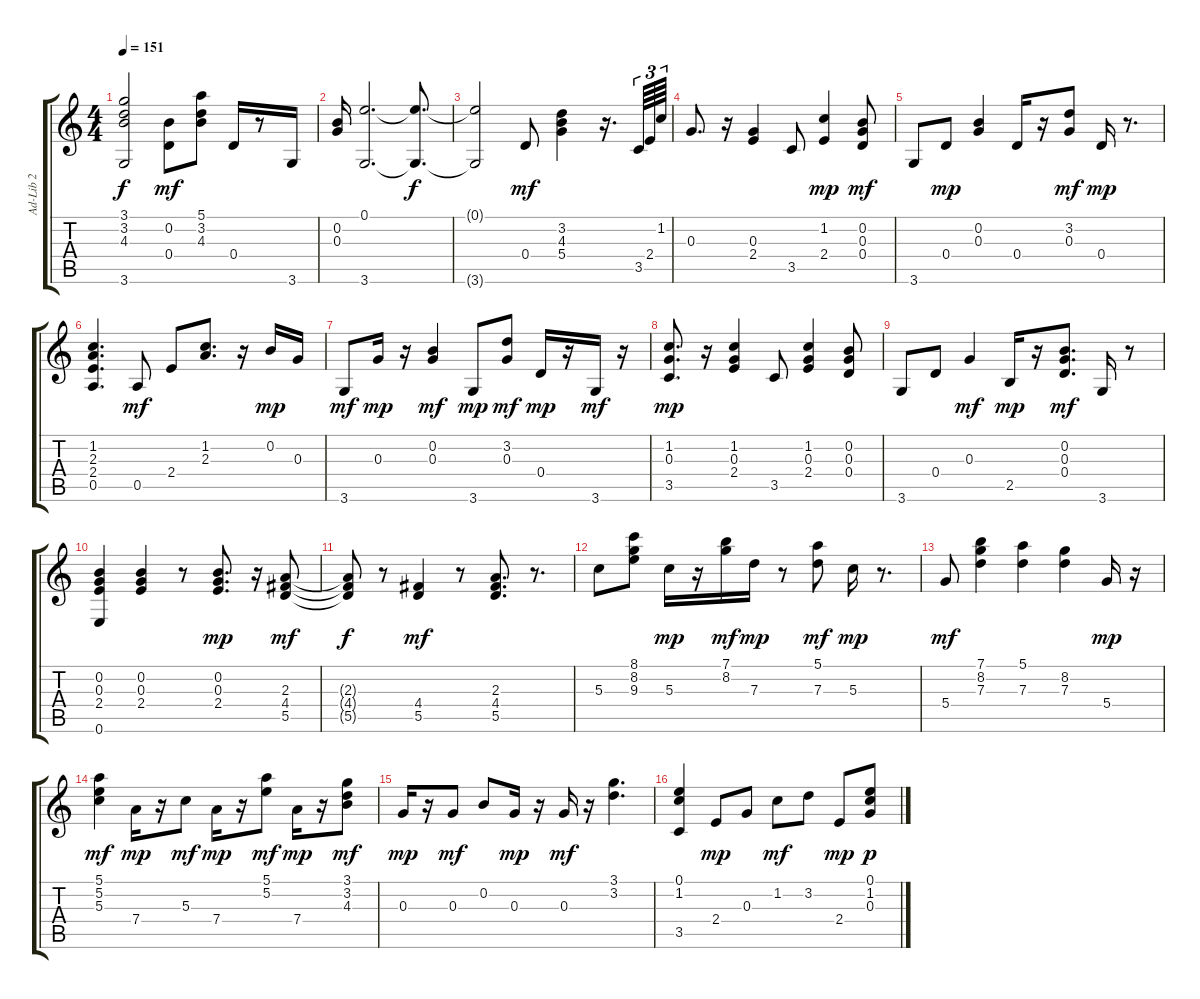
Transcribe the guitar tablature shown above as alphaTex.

\track ("Ad-Lib 2" "Ad-Lib 2") {instrument acousticguitarsteel}
\staff {score tabs}
\tuning (E4 B3 G3 D3 A2 E2) {hide}
\ts (4 4)
\tempo 151
\clef g2
\ks c
(3.1{t} 3.2{t} 4.3{t} 3.6{t}).2{dy f} (0.2 0.4).8{dy mf} (5.1 3.2 4.3).8 0.4.16 r.8 3.6.16 |
(0.2 0.3).16 (0.1 3.6).2{d} (0.1{t} 3.6{t}).8{d dy f} |
(0.1{t} 3.6{t}).2 0.4.8{dy mf} (3.2 4.3 5.4).4 r.16{d} 3.5.64{tu (3 2)} 2.4.64{tu (3 2)} 1.2.64{tu (3 2)} |
0.3.8{d} r.16 (0.3 2.4).4 3.5.8 (1.2 2.4).4{dy mp} (0.2 0.3 0.4).8{dy mf} |
3.6.8 0.4.8{dy mp} (0.2 0.3).4 0.4.16 r.16 (3.2 0.3).8{dy mf} 0.4.16{dy mp} r.8{d} |
(1.2 2.3 2.4 0.5).4{d} 0.5.8{dy mf} 2.4.8 (1.2 2.3).8{d} r.16 0.2.16{dy mp} 0.3.16 |
3.6.8{dy mf} 0.3.16{dy mp} r.16 (0.2 0.3).4{dy mf} 3.6.8{dy mp} (3.2 0.3).8{dy mf} 0.4.16{dy mp} r.16 3.6.16{dy mf} r.16 |
(1.2 0.3 3.5).8{d dy mp} r.16 (1.2 0.3 2.4).4 3.5.8 (1.2 0.3 2.4).4 (0.2 0.3 0.4).8 |
3.6.8 0.4.8 0.3.4{dy mf} 2.5.16{dy mp} r.16 (0.2 0.3 0.4).8{d dy mf} 3.6.16 r.8 |
(0.2 0.3 2.4 0.6).4 (0.2 0.3 2.4).4 r.8 (0.2 0.3 2.4).8{d dy mp} r.16 (2.3 4.4 5.5).8{dy mf} |
(2.3{t} 4.4{t} 5.5{t}).8{dy f} r.8 (4.4 5.5).4{dy mf} r.8 (2.3 4.4 5.5).8{d} r.8{d} |
5.3.8 (8.1 8.2 9.3).8 5.3.16{dy mp} r.16 (7.1 8.2).16{dy mf} 7.3.16{dy mp} r.8 (5.1 7.3).8{dy mf} 5.3.16{dy mp} r.8{d} |
5.4.8{dy mf} (7.1 8.2 7.3).4 (5.1 7.3).4 (8.2 7.3).4 5.4.16{dy mp} r.16 |
(5.1 5.2 5.3).4{dy mf} 7.4.16{dy mp} r.16 5.3.8{dy mf} 7.4.16{dy mp} r.16 (5.1 5.2).8{dy mf} 7.4.16{dy mp} r.16 (3.1 3.2 4.3).8{dy mf} |
0.3.16{dy mp} r.16 0.3.8{dy mf} 0.2.8 0.3.16{dy mp} r.16 0.3.16{dy mf} r.16 (3.1 3.2).4{d} |
(0.1 1.2 3.5).4 2.4.8{dy mp} 0.3.8 1.2.8{dy mf} 3.2.8 2.4.8{dy mp} (0.1 1.2 0.3).8{dy p}
